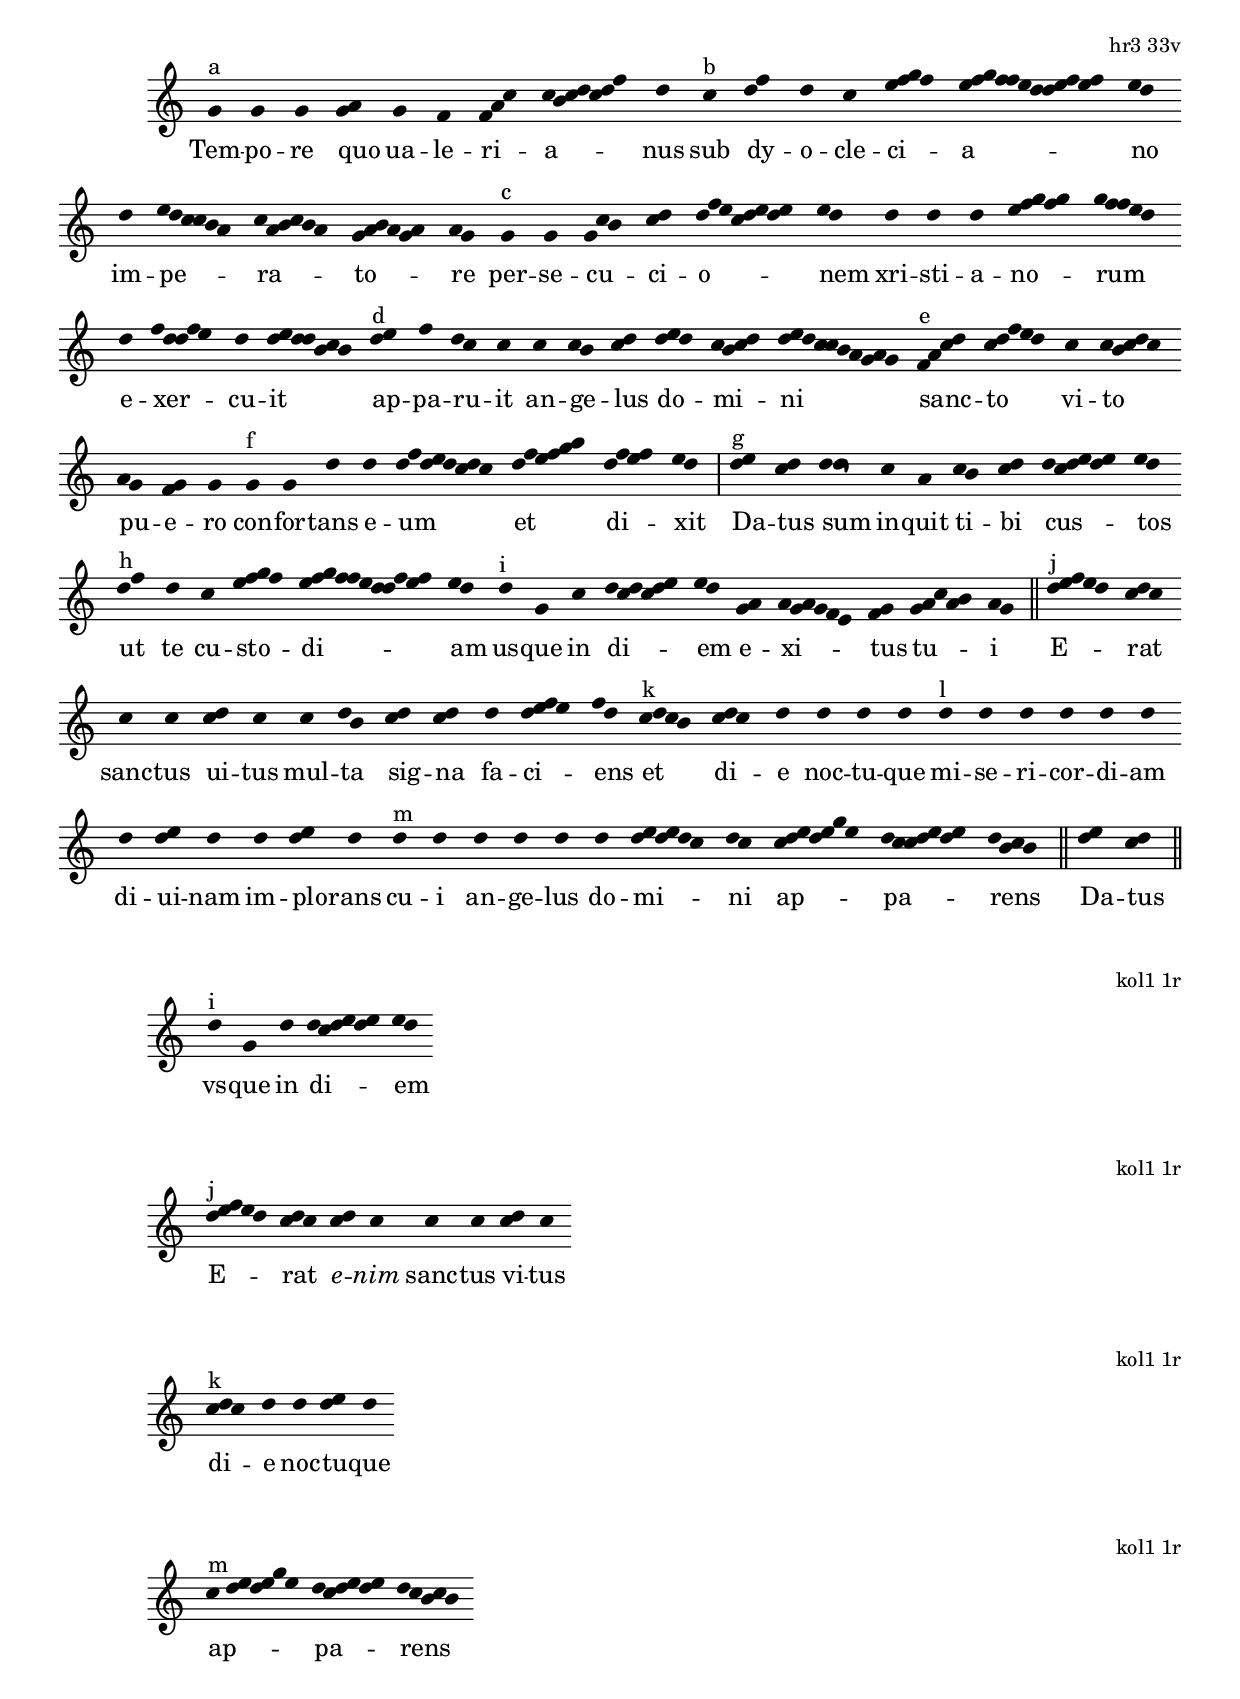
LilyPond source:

\version "2.19.32"

\include "../lib/synopsis.ily"

\score {
  \transpose c c' {
    \plainchant
    g^"a" g g \bar "" \melisma { g a } \bar "" g f \melisma { f a c' } \melisma { c' b c' d' c' d' f' } \bar "" d' \bar ""
    c'^"b" \bar "" \melisma { d' f' } d' c' \melisma { e' f' g' f' } \melisma { e' f' g' f' f' e' d' d' e' f' e' f' } \melisma { e' d' } \bar "" d' \melisma { e' d' c' c' b a } \melisma { c' a b c' b a } \melisma { g a b a g a } \melisma { a g } \bar ""
    g^"c" g \melisma { g c' b } \melisma { c' d' } \melisma { d' f' e' c' d' e' d' e' } \melisma { e' d' } \bar "" d' d' d' \melisma { e' f' g' f' g' } \melisma { g' f' f' e' d' } \bar "" d' \melisma { f' d' d' f' e' } d' \melisma { d' e' d' d' b c' b } \bar ""
    \melisma { d'^"d" e' } f' \melisma { d' c' } c' \bar "" c' \melisma { c' b } \melisma { c' d' } \bar "" \melisma { d' e' d' } \melisma { c' b c' d' } \melisma { d' e' d' c' c' b a g a g } \bar ""
    \melisma { f^"e" a c' d' } \melisma { c' d' f' e' d' } \bar "" c' \melisma { c' b c' d' c' } \bar "" \melisma { a g } \melisma { f g } g \bar ""
    g^"f" g d' \bar "" d' \melisma { d' f' d' e' d' c' d' c' } \bar "" \melisma { d' f' e' f' g' a' } \bar "" \melisma { d' f' e' f' } \melisma { e' d' } \bar "|"

    \melisma { d'^"g" e' } \melisma { c' d' } \bar "" \melisma { d' \strophicus d' } \bar "" c' a \bar "" \melisma { c' b } \melisma { c' d' } \bar "" \melisma { d' c' d' e' d' e' } \melisma { e' d' } \bar ""
    \melisma { d'^"h" f' } \bar "" d' \bar "" c' \melisma { e' f' g' f' } \melisma { e' f' g' f' f' e' d' d' f' e' f' } \melisma { e' d' } \bar ""
    d'^"i" g \bar "" c' \bar "" \melisma { d' c' d' c' d' e' } \melisma { e' d' } \bar "" \melisma { g a } \melisma { a g a g f e } \bar "" \melisma { f g } \bar "" \melisma { g a c' a b } \melisma { a g } \bar "||"

    \melisma { d'^"j" e' f' e' d' } \melisma { c' d' c' } \bar "" c' c' \bar "" \melisma { c' d' } c' \bar "" c' \melisma { d' b } \bar "" \melisma { c' d' } \bar "" \melisma { c' d' } \bar "" d' \melisma { d' e' f' e' } \melisma { f' d' } \bar ""
    \melisma { c'^"k" d' c' b } \bar "" \melisma { c' d' c' } d' \bar "" d' d' d' \bar ""
    d'^"l" d' d' d' d' d' \bar "" d' \melisma { d' e' } d' \bar "" d' \melisma { d' e' } d' \bar ""
    d'^"m" d' \bar "" d' d' d' \bar "" d' \melisma { d' e' d' e' d' c' } \melisma { d' c' } \bar "" \melisma { c' d' e' d' e' g' e' } \melisma { d' c' c' d' e' d' e' } \melisma { d' b c' b } \bar "||"

    \melisma { d' e' } \melisma { c' d' } \bar "||"
  }
  \addlyrics {
    Tem -- po -- re quo ua -- le -- ri -- a -- nus
    sub dy -- o -- cle -- ci -- a -- no im -- pe -- ra -- to -- re
    per -- se -- cu -- ci -- o -- nem xri -- sti -- a -- no -- rum e -- xer -- cu -- it
    ap -- pa -- ru -- it an -- ge -- lus do -- mi -- ni
    sanc -- to vi -- to pu -- e -- ro
    con -- for -- tans e -- um et di -- xit

    Da -- tus sum in -- quit ti -- bi cus -- tos
    ut te cu -- sto -- di -- am
    us -- que in di -- em e -- xi -- tus tu -- i

    E -- rat sanc -- tus ui -- tus mul -- ta sig -- na fa -- ci -- ens
    et di -- e noc -- tu -- que
    mi -- se -- ri -- cor -- di -- am di -- ui -- nam im -- plo -- rans
    cu -- i an -- ge -- lus do -- mi -- ni ap -- pa -- rens

    Da -- tus
  }
  \header {
    fontes = "hr3 33v"
  }
}

\score {
  \transpose c c' {
    \plainchant
    d'^"i" g \bar "" d' \bar "" \melisma { d' c' d' e' d' e' } \melisma { e' d' }
  }
  \addlyrics {
    vs -- que in di -- em
  }
  \header {
    fontes = "kol1 1r"
  }
}

\score {
  \transpose c c' {
    \plainchant
    \melisma { d'^"j" e' f' e' d' } \melisma { c' d' c' } \bar "" \melisma { c' d' } c' \bar "" c' c' \bar "" \melisma { c' d' } c'
  }
  \addlyrics {
    E -- rat \lyrit e -- nim \lyrrev sanc -- tus vi -- tus
  }
  \header {
    fontes = "kol1 1r"
  }
}

\score {
  \transpose c c' {
    \plainchant
    \melisma { c'^"k" d' c' } d' \bar "" d' \melisma { d' e' } d'
  }
  \addlyrics {
    di -- e noc -- tu -- que
  }
  \header {
    fontes = "kol1 1r"
  }
}

\score {
  \transpose c c' {
    \plainchant
    \melisma { c'^"m" d' e' d' e' g' e' } \bar "" \melisma { d' c' d' e' d' e' } \melisma { d' c' b c' b }
  }
  \addlyrics {
    ap -- pa -- rens
  }
  \header {
    fontes = "kol1 1r"
  }
}